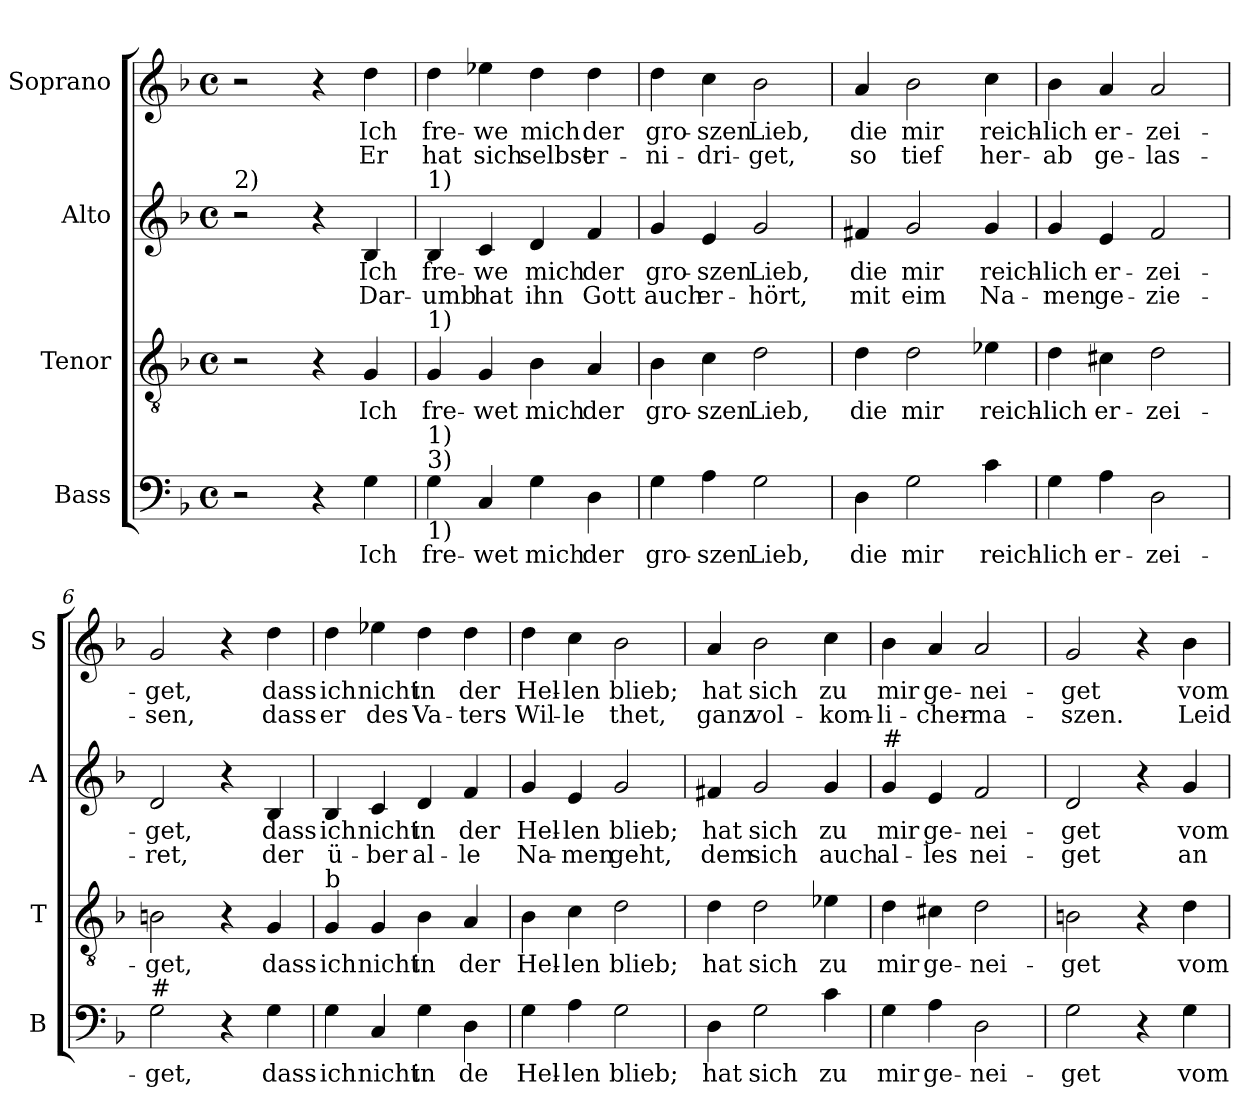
**kern	**text	**kern	**text	**kern	**text	**text	**kern	**text	**text
*part4	*part4	*part3	*part3	*part2	*part2	*part2	*part1	*part1	*part1
*staff4	*staff4	*staff3	*staff3	*staff2	*staff2	*staff2	*staff1	*staff1	*staff1
*I"Bass	*	*I"Tenor	*	*I"Alto	*	*	*I"Soprano	*	*
*I'B	*	*I'T	*	*I'A	*	*	*I'S	*	*
*clefF4	*	*clefGv2	*	*clefG2	*	*	*clefG2	*	*
*k[b-]	*	*k[b-]	*	*k[b-]	*	*	*k[b-]	*	*
*F:	*	*F:	*	*F:	*	*	*F:	*	*
*M4/4	*	*M4/4	*	*M4/4	*	*	*M4/4	*	*
*met(c)	*	*met(c)	*	*met(c)	*	*	*met(c)	*	*
=1	=1	=1	=1	=1	=1	=1	=1	=1	=1
!	!	!	!	!LO:TX:a:t=2)	!	!	!	!	!
2r	.	2r	.	2r	.	.	2r	.	.
4r	.	4r	.	4r	.	.	4r	.	.
!	!LO:LY:b	!	!LO:LY:b	!	!LO:LY:b	!LO:LY:b	!	!LO:LY:b	!LO:LY:b
4G\	Ich	4G/	Ich	4B-/	Ich	Dar-	4dd\	Ich	Er
=2	=2	=2	=2	=2	=2	=2	=2	=2	=2
!	!	!	!	!LO:TX:a:t=1)	!	!	!	!	!
!	!	!LO:TX:a:t=1)	!	!	!	!	!	!	!
!LO:TX:a:t=3)	!	!	!	!	!	!	!	!	!
!LO:TX:a:t=1)	!	!	!	!	!	!	!	!	!
!LO:TX:b:t=1)	!	!	!	!	!	!	!	!	!
!	!LO:LY:b	!	!LO:LY:b	!	!LO:LY:b	!LO:LY:b	!	!LO:LY:b	!LO:LY:b
4G\	fre-	4G/	fre-	4B-/	fre-	-umb	4dd\	fre-	hat
!	!LO:LY:b	!	!LO:LY:b	!	!LO:LY:b	!LO:LY:b	!	!LO:LY:b	!LO:LY:b
4C/	-wet	4G/	-wet	4c/	-we	hat	4ee-X\	-we	sich
!	!LO:LY:b	!	!LO:LY:b	!	!LO:LY:b	!LO:LY:b	!	!LO:LY:b	!LO:LY:b
4G\	mich	4B-\	mich	4d/	mich	ihn	4dd\	mich	selbst
!	!LO:LY:b	!	!LO:LY:b	!	!LO:LY:b	!LO:LY:b	!	!LO:LY:b	!LO:LY:b
4D\	der	4A/	der	4f/	der	Gott	4dd\	der	er-
=3	=3	=3	=3	=3	=3	=3	=3	=3	=3
!	!LO:LY:b	!	!LO:LY:b	!	!LO:LY:b	!LO:LY:b	!	!LO:LY:b	!LO:LY:b
4G\	gro-	4B-\	gro-	4g/	gro-	auch	4dd\	gro-	-ni-
!	!LO:LY:b	!	!LO:LY:b	!	!LO:LY:b	!LO:LY:b	!	!LO:LY:b	!LO:LY:b
4A\	-szen	4c\	-szen	4e/	-szen	er-	4cc\	-szen	-dri-
!	!LO:LY:b	!	!LO:LY:b	!	!LO:LY:b	!LO:LY:b	!	!LO:LY:b	!LO:LY:b
2G\	Lieb,	2d\	Lieb,	2g/	Lieb,	-hört,	2b-\	Lieb,	-get,
=4	=4	=4	=4	=4	=4	=4	=4	=4	=4
!	!LO:LY:b	!	!LO:LY:b	!	!LO:LY:b	!LO:LY:b	!	!LO:LY:b	!LO:LY:b
4D\	die	4d\	die	4f#X/	die	mit	4a/	die	so
!	!LO:LY:b	!	!LO:LY:b	!	!LO:LY:b	!LO:LY:b	!	!LO:LY:b	!LO:LY:b
2G\	mir	2d\	mir	2g/	mir	eim	2b-\	mir	tief
!	!LO:LY:b	!	!LO:LY:b	!	!LO:LY:b	!LO:LY:b	!	!LO:LY:b	!LO:LY:b
4c\	reich-	4e-X\	reich-	4g/	reich-	Na-	4cc\	reich-	her-
!!LO:LB:g=z
=5	=5	=5	=5	=5	=5	=5	=5	=5	=5
!	!LO:LY:b	!	!LO:LY:b	!	!LO:LY:b	!LO:LY:b	!	!LO:LY:b	!LO:LY:b
4G\	-lich	4d\	-lich	4g/	-lich	-men	4b-\	-lich	-ab
!	!LO:LY:b	!	!LO:LY:b	!	!LO:LY:b	!LO:LY:b	!	!LO:LY:b	!LO:LY:b
4A\	er-	4c#X\	er-	4e/	er-	ge-	4a/	er-	ge-
!	!LO:LY:b	!	!LO:LY:b	!	!LO:LY:b	!LO:LY:b	!	!LO:LY:b	!LO:LY:b
2D\	-zei-	2d\	-zei-	2f/	-zei-	-zie-	2a/	-zei-	-las-
=6	=6	=6	=6	=6	=6	=6	=6	=6	=6
!LO:TX:a:t=#	!	!	!	!	!	!	!	!	!
!	!LO:LY:b	!	!LO:LY:b	!	!LO:LY:b	!LO:LY:b	!	!LO:LY:b	!LO:LY:b
2G\	-get,	2Bn\	-get,	2d/	-get,	-ret,	2g/	-get,	-sen,
4r	.	4r	.	4r	.	.	4r	.	.
!	!LO:LY:b	!	!LO:LY:b	!	!LO:LY:b	!LO:LY:b	!	!LO:LY:b	!LO:LY:b
4G\	dass	4G/	dass	4B-/	dass	der	4dd\	dass	dass
=7	=7	=7	=7	=7	=7	=7	=7	=7	=7
!	!	!LO:TX:a:t=b	!	!	!	!	!	!	!
!	!LO:LY:b	!	!LO:LY:b	!	!LO:LY:b	!LO:LY:b	!	!LO:LY:b	!LO:LY:b
4G\	ich	4G/	ich	4B-/	ich	ü-	4dd\	ich	er
!	!LO:LY:b	!	!LO:LY:b	!	!LO:LY:b	!LO:LY:b	!	!LO:LY:b	!LO:LY:b
4C/	nicht	4G/	nicht	4c/	nicht	-ber	4ee-X\	nicht	des
!	!LO:LY:b	!	!LO:LY:b	!	!LO:LY:b	!LO:LY:b	!	!LO:LY:b	!LO:LY:b
4G\	in	4B-\	in	4d/	in	al-	4dd\	in	Va-
!	!LO:LY:b	!	!LO:LY:b	!	!LO:LY:b	!LO:LY:b	!	!LO:LY:b	!LO:LY:b
4D\	de	4A/	der	4f/	der	-le	4dd\	der	-ters
=8	=8	=8	=8	=8	=8	=8	=8	=8	=8
!	!LO:LY:b	!	!LO:LY:b	!	!LO:LY:b	!LO:LY:b	!	!LO:LY:b	!LO:LY:b
4G\	Hel-	4B-\	Hel-	4g/	Hel-	Na-	4dd\	Hel-	Wil-
!	!LO:LY:b	!	!LO:LY:b	!	!LO:LY:b	!LO:LY:b	!	!LO:LY:b	!LO:LY:b
4A\	-len	4c\	-len	4e/	-len	-men	4cc\	-len	-le
!	!LO:LY:b	!	!LO:LY:b	!	!LO:LY:b	!LO:LY:b	!	!LO:LY:b	!LO:LY:b
2G\	blieb;	2d\	blieb;	2g/	blieb;	geht,	2b-\	blieb;	thet,
!!LO:PB:g=z
=9	=9	=9	=9	=9	=9	=9	=9	=9	=9
!	!LO:LY:b	!	!LO:LY:b	!	!LO:LY:b	!LO:LY:b	!	!LO:LY:b	!LO:LY:b
4D\	hat	4d\	hat	4f#X/	hat	dem	4a/	hat	ganz
!	!LO:LY:b	!	!LO:LY:b	!	!LO:LY:b	!LO:LY:b	!	!LO:LY:b	!LO:LY:b
2G\	sich	2d\	sich	2g/	sich	sich	2b-\	sich	vol-
!	!LO:LY:b	!	!LO:LY:b	!	!LO:LY:b	!LO:LY:b	!	!LO:LY:b	!LO:LY:b
4c\	zu	4e-X\	zu	4g/	zu	auch	4cc\	zu	-kom-
=10	=10	=10	=10	=10	=10	=10	=10	=10	=10
!	!	!	!	!LO:TX:a:t=#	!	!	!	!	!
!	!LO:LY:b	!	!LO:LY:b	!	!LO:LY:b	!LO:LY:b	!	!LO:LY:b	!LO:LY:b
4G\	mir	4d\	mir	4g/	mir	al-	4b-\	mir	-li-
!	!LO:LY:b	!	!LO:LY:b	!	!LO:LY:b	!LO:LY:b	!	!LO:LY:b	!LO:LY:b
4A\	ge-	4c#X\	ge-	4e/	ge-	-les	4a/	ge-	-cher-
!	!LO:LY:b	!	!LO:LY:b	!	!LO:LY:b	!LO:LY:b	!	!LO:LY:b	!LO:LY:b
2D\	-nei-	2d\	-nei-	2f/	-nei-	nei-	2a/	-nei-	-ma-
=11	=11	=11	=11	=11	=11	=11	=11	=11	=11
!	!LO:LY:b	!	!LO:LY:b	!	!LO:LY:b	!LO:LY:b	!	!LO:LY:b	!LO:LY:b
2G\	-get	2Bn\	-get	2d/	-get	-get	2g/	-get	-szen.
4r	.	4r	.	4r	.	.	4r	.	.
!	!LO:LY:b	!	!LO:LY:b	!	!LO:LY:b	!LO:LY:b	!	!LO:LY:b	!LO:LY:b
4G\	vom	4d\	vom	4g/	vom	an	4b-\	vom	Leid
=	=	=	=	=	=	=	=	=	=
*-	*-	*-	*-	*-	*-	*-	*-	*-	*-
